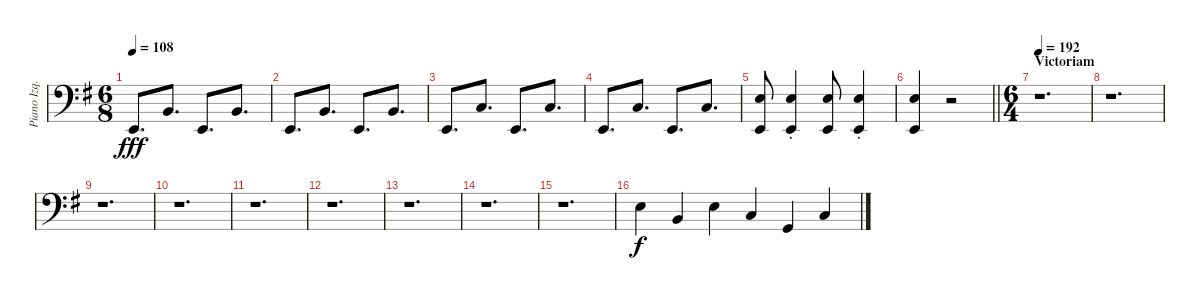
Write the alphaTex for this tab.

\track ("Piano Izq." "Piano Izq.") {instrument acousticgrandpiano}
\staff {score}
\tuning (G2 D2 A1 E1) {hide}
\ts (6 8)
\tempo 108
\clef f4
\ks eminor
2.2.8{d dy fff} 4.1.8{d} 2.2.8{d} 4.1.8{d} |
2.2.8{d} 4.1.8{d} 2.2.8{d} 4.1.8{d} |
2.2.8{d} 5.1.8{d} 2.2.8{d} 5.1.8{d} |
2.2.8{d} 5.1.8{d} 2.2.8{d} 5.1.8{d} |
(9.1 2.2).8 (9.1{st} 2.2{st}).4 (9.1 2.2).8 (9.1{st} 2.2{st}).4 |
\barLineRight lightlight
(9.1 2.2).4 r.2 |
\ts (6 4)
\section ("" "Victoriam")
\tempo 192
r.1{d} |
r.1{d} |
r.1{d} |
r.1{d} |
r.1{d} |
r.1{d} |
r.1{d} |
r.1{d} |
r.1{d} |
9.1.4{dy f} 9.2.4 9.1.4 5.1.4 5.2.4 5.1.4
